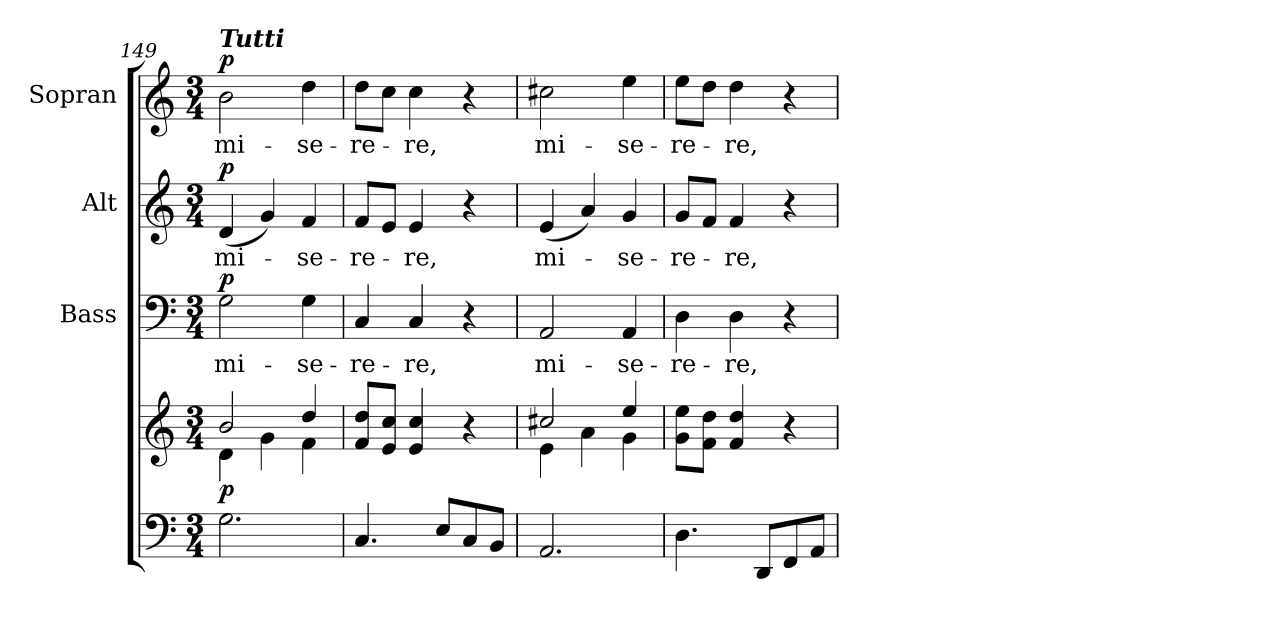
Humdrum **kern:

**kern	**kern	**dynam	**kern	**text	**dynam	**kern	**text	**dynam	**kern	**text	**dynam
*part4	*part4	*part4	*part3	*part3	*part3	*part2	*part2	*part2	*part1	*part1	*part1
*staff5	*staff4	*staff4/5	*staff3	*staff3	*staff3	*staff2	*staff2	*staff2	*staff1	*staff1	*staff1
*	*	*	*I"Bass	*	*	*I"Alt	*	*	*I"Sopran	*	*
*	*	*	*I'B.	*	*	*I'A.	*	*	*I'S.	*	*
*clefF4	*clefG2	*	*clefF4	*	*	*clefG2	*	*	*clefG2	*	*
*k[]	*k[]	*	*k[]	*	*	*k[]	*	*	*k[]	*	*
*C:	*C:	*	*C:	*	*	*C:	*	*	*C:	*	*
*M3/4	*M3/4	*	*M3/4	*	*	*M3/4	*	*	*M3/4	*	*
=149	=149	=149	=149	=149	=149	=149	=149	=149	=149	=149	=149
*	*^	*	*	*	*	*	*	*	*	*	*
!	!	!	!	!	!	!	!	!	!	!LO:TX:a:Bi:t=Tutti	!	!
!	!	!	!LO:DY:b	!	!LO:LY:b	!LO:DY:a	!	!LO:LY:b	!LO:DY:a	!	!LO:LY:b	!LO:DY:a
2.G\	2b/	4d\	p	2G\	mi-	p	(<4d/	mi-	p	2b\	mi-	p
.	.	4g\	.	.	.	.	4g/)	.	.	.	.	.
!	!	!	!	!	!LO:LY:b	!	!	!LO:LY:b	!	!	!LO:LY:b	!
.	4dd/	4f\	.	4G\	-se-	.	4f/	-se-	.	4dd\	-se-	.
=150	=150	=150	=150	=150	=150	=150	=150	=150	=150	=150	=150	=150
!	!	!	!	!	!LO:LY:b	!	!	!LO:LY:b	!	!	!LO:LY:b	!
*	*v	*v	*	*	*	*	*	*	*	*	*	*
4.C/	8f/ 8dd/L	.	4C/	-re-	.	8f/L	-re-	.	8dd\L	-re-	.
.	8e/ 8cc/J	.	.	.	.	8e/J	.	.	8cc\J	.	.
!	!	!	!	!LO:LY:b	!	!	!LO:LY:b	!	!	!LO:LY:b	!
.	4e/ 4cc/	.	4C/	-re,	.	4e/	-re,	.	4cc\	-re,	.
8E/L	.	.	.	.	.	.	.	.	.	.	.
8C/	4r	.	4r	.	.	4r	.	.	4r	.	.
8BB/J	.	.	.	.	.	.	.	.	.	.	.
!!LO:PB:g=z
=151	=151	=151	=151	=151	=151	=151	=151	=151	=151	=151	=151
*	*^	*	*	*	*	*	*	*	*	*	*
!	!	!	!	!	!LO:LY:b	!	!	!LO:LY:b	!	!	!LO:LY:b	!
2.AA/	2cc#X/	4e\	.	2AA/	mi-	.	(<4e/	mi-	.	2cc#X\	mi-	.
.	.	4a\	.	.	.	.	4a/)	.	.	.	.	.
!	!	!	!	!	!LO:LY:b	!	!	!LO:LY:b	!	!	!LO:LY:b	!
.	4ee/	4g\	.	4AA/	-se-	.	4g/	-se-	.	4ee\	-se-	.
=152	=152	=152	=152	=152	=152	=152	=152	=152	=152	=152	=152	=152
!	!	!	!	!	!LO:LY:b	!	!	!LO:LY:b	!	!	!LO:LY:b	!
*	*v	*v	*	*	*	*	*	*	*	*	*	*
4.D\	8g\ 8ee\L	.	4D\	-re-	.	8g/L	-re-	.	8ee\L	-re-	.
.	8f\ 8dd\J	.	.	.	.	8f/J	.	.	8dd\J	.	.
!	!	!	!	!LO:LY:b	!	!	!LO:LY:b	!	!	!LO:LY:b	!
.	4f/ 4dd/	.	4D\	-re,	.	4f/	-re,	.	4dd\	-re,	.
8DD/L	.	.	.	.	.	.	.	.	.	.	.
8FF/	4r	.	4r	.	.	4r	.	.	4r	.	.
8AA/J	.	.	.	.	.	.	.	.	.	.	.
=	=	=	=	=	=	=	=	=	=	=	=
*-	*-	*-	*-	*-	*-	*-	*-	*-	*-	*-	*-
